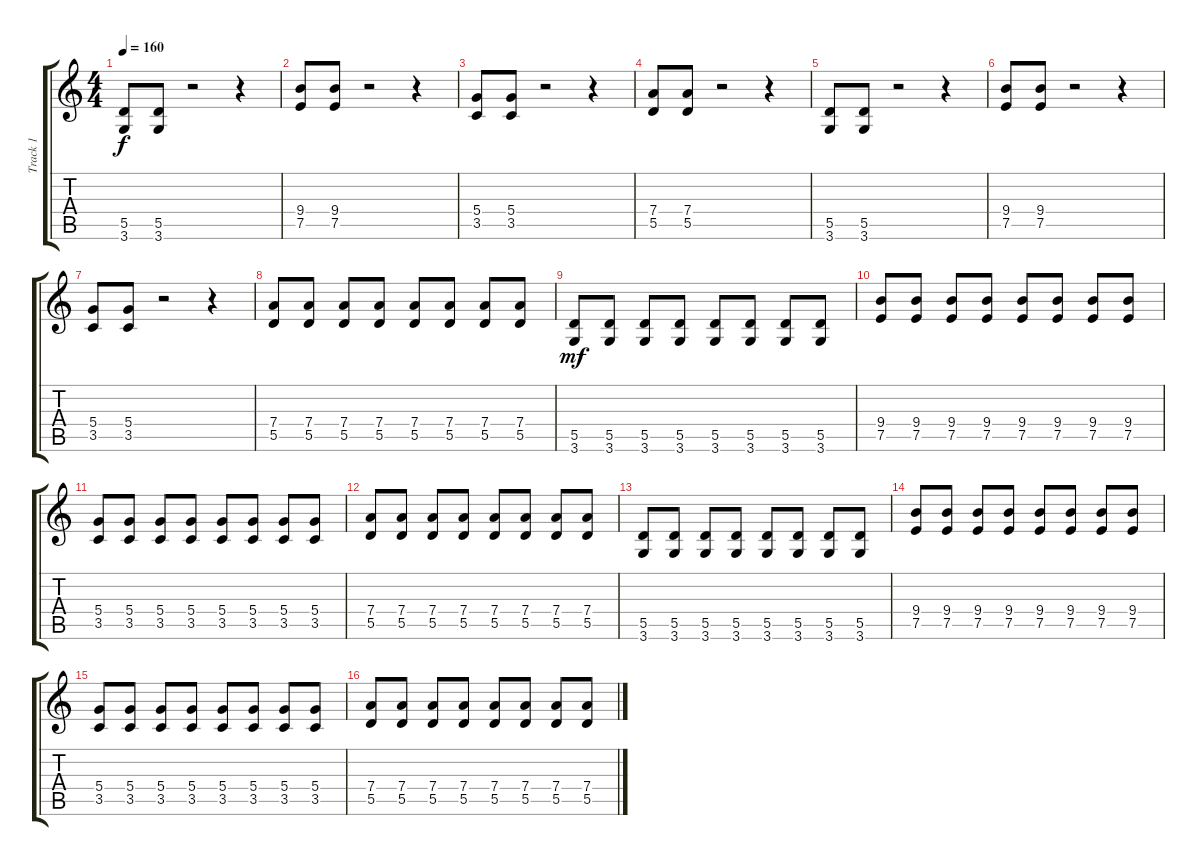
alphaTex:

\track ("Track 1" "Track 1") {instrument distortionguitar}
\staff {score tabs}
\tuning (E4 B3 G3 D3 A2 E2) {hide}
\ts (4 4)
\tempo 160
\clef g2
\ks c
(5.5 3.6).8{dy f} (5.5 3.6).8 r.2 r.4 |
(9.4 7.5).8 (9.4 7.5).8 r.2 r.4 |
(5.4 3.5).8 (5.4 3.5).8 r.2 r.4 |
(7.4 5.5).8 (7.4 5.5).8 r.2 r.4 |
(5.5 3.6).8 (5.5 3.6).8 r.2 r.4 |
(9.4 7.5).8 (9.4 7.5).8 r.2 r.4 |
(5.4 3.5).8 (5.4 3.5).8 r.2 r.4 |
(7.4 5.5).8 (7.4 5.5).8 (7.4 5.5).8 (7.4 5.5).8 (7.4 5.5).8 (7.4 5.5).8 (7.4 5.5).8 (7.4 5.5).8 |
(5.5 3.6).8{dy mf} (5.5 3.6).8 (5.5 3.6).8 (5.5 3.6).8 (5.5 3.6).8 (5.5 3.6).8 (5.5 3.6).8 (5.5 3.6).8 |
(9.4 7.5).8 (9.4 7.5).8 (9.4 7.5).8 (9.4 7.5).8 (9.4 7.5).8 (9.4 7.5).8 (9.4 7.5).8 (9.4 7.5).8 |
(5.4 3.5).8 (5.4 3.5).8 (5.4 3.5).8 (5.4 3.5).8 (5.4 3.5).8 (5.4 3.5).8 (5.4 3.5).8 (5.4 3.5).8 |
(7.4 5.5).8 (7.4 5.5).8 (7.4 5.5).8 (7.4 5.5).8 (7.4 5.5).8 (7.4 5.5).8 (7.4 5.5).8 (7.4 5.5).8 |
(5.5 3.6).8 (5.5 3.6).8 (5.5 3.6).8 (5.5 3.6).8 (5.5 3.6).8 (5.5 3.6).8 (5.5 3.6).8 (5.5 3.6).8 |
(9.4 7.5).8 (9.4 7.5).8 (9.4 7.5).8 (9.4 7.5).8 (9.4 7.5).8 (9.4 7.5).8 (9.4 7.5).8 (9.4 7.5).8 |
(5.4 3.5).8 (5.4 3.5).8 (5.4 3.5).8 (5.4 3.5).8 (5.4 3.5).8 (5.4 3.5).8 (5.4 3.5).8 (5.4 3.5).8 |
(7.4 5.5).8 (7.4 5.5).8 (7.4 5.5).8 (7.4 5.5).8 (7.4 5.5).8 (7.4 5.5).8 (7.4 5.5).8 (7.4 5.5).8
